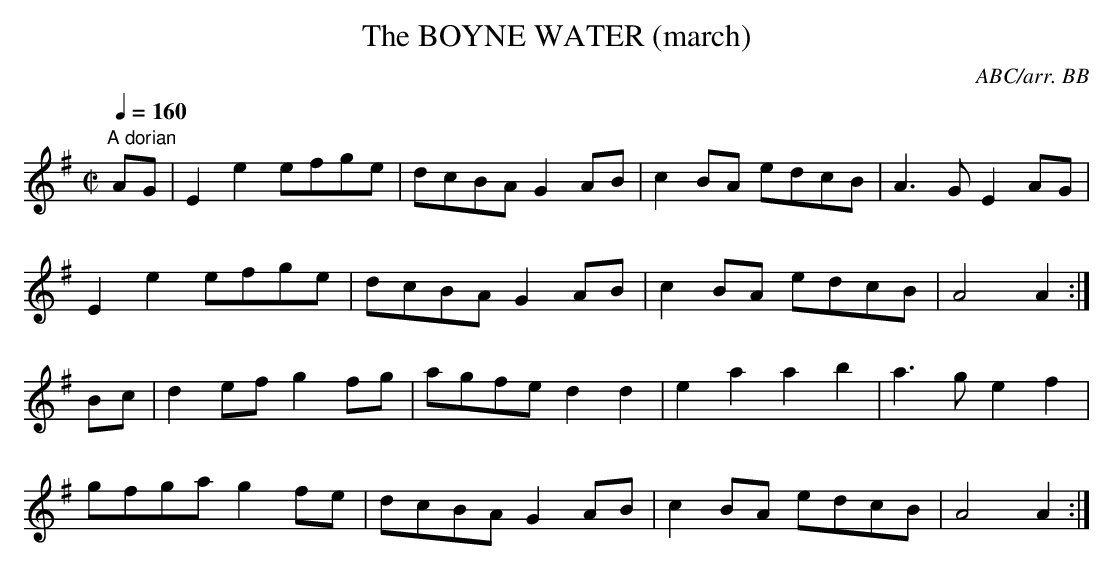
X:1
T:BOYNE WATER (march), The
C:ABC/arr. BB
Y:"not too quick"
Q:1/4=160
L:1/8
M:C|
K:G
"A dorian"
AG|E2e2 efge|dcBA G2AB|c2BA edcB|A3G E2AG|
E2e2 efge|dcBA G2AB|c2BA edcB|A4 A2 :|
Bc|d2ef g2fg|agfe d2d2|e2a2 a2b2|a3g e2f2|
gfga g2fe|dcBA G2AB|c2BA edcB|A4 A2 :|
